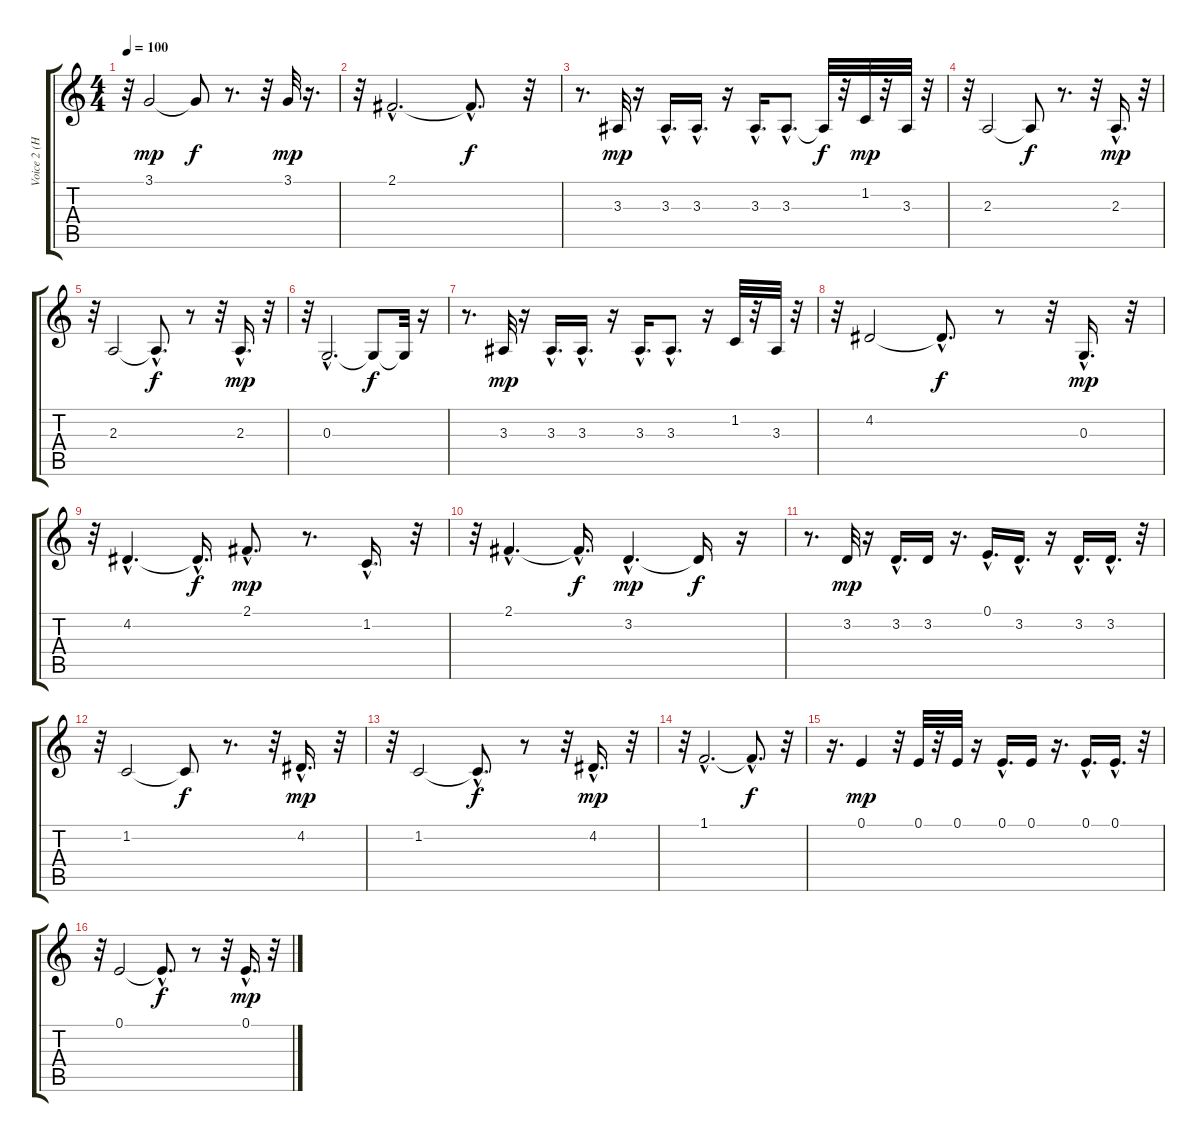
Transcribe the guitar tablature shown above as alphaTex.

\track ("Voice 2 (Harmony) " "Voice 2 (H") {instrument electricpiano1}
\staff {score tabs}
\tuning (E4 B3 G3 D3 A2 E2) {hide}
\ts (4 4)
\tempo 100
\clef g2
\ks c
r.32{dy mp} 3.1.2 3.1{t}.8{dy f} r.8{d} r.32 3.1.32{dy mp} r.16{d} |
r.32 2.1{hac}.2{d} 2.1{hac t}.8{d dy f} r.32 |
r.8{d} 3.3.32{dy mp} r.16 3.3{hac}.16{d} 3.3{hac}.16{d} r.16 3.3{hac}.16{d} 3.3{hac}.8{d} 3.3{t}.32{dy f} r.32 1.2.32{dy mp} r.32 3.3.32 r.32 |
r.32 2.3.2 2.3{t}.8{dy f} r.8{d} r.32 2.3{hac}.16{d dy mp} r.32 |
r.32 2.3.2 2.3{hac t}.8{d dy f} r.8 r.32 2.3{hac}.16{d dy mp} r.32 |
r.32 0.3{hac}.2{d} 0.3{t}.8{dy f} 0.3{t}.32 r.16 |
r.8{d} 3.3.32{dy mp} r.16 3.3{hac}.16{d} 3.3{hac}.16{d} r.16 3.3{hac}.16{d} 3.3{hac}.8{d} r.16 1.2.32 r.32 3.3.32 r.32 |
r.32 4.2.2 4.2{hac t}.8{d dy f} r.8 r.32 0.3{hac}.16{d dy mp} r.32 |
r.32 4.2{hac}.4{d} 4.2{hac t}.16{d dy f} 2.1{hac}.8{d dy mp} r.8{d} 1.2{hac}.16{d} r.32 |
r.32 2.1{hac}.4{d} 2.1{hac t}.16{d dy f} 3.2{hac}.4{d dy mp} 3.2{t}.16{dy f} r.16 |
r.8{d} 3.2.32{dy mp} r.16 3.2{hac}.16{d} 3.2.16 r.16{d} 0.1{hac}.16{d} 3.2{hac}.16{d} r.16 3.2{hac}.16{d} 3.2{hac}.16{d} r.32 |
r.32 1.2.2 1.2{t}.8{dy f} r.8{d} r.32 4.2{hac}.16{d dy mp} r.32 |
r.32 1.2.2 1.2{hac t}.8{d dy f} r.8 r.32 4.2{hac}.16{d dy mp} r.32 |
r.32 1.1{hac}.2{d} 1.1{hac t}.8{d dy f} r.32 |
r.16{d} 0.1.4{dy mp} r.32 0.1.32 r.32 0.1.32 r.16 0.1{hac}.16{d} 0.1.16 r.16{d} 0.1{hac}.16{d} 0.1{hac}.16{d} r.32 |
r.32 0.1.2 0.1{hac t}.8{d dy f} r.8 r.32 0.1{hac}.16{d dy mp} r.32
